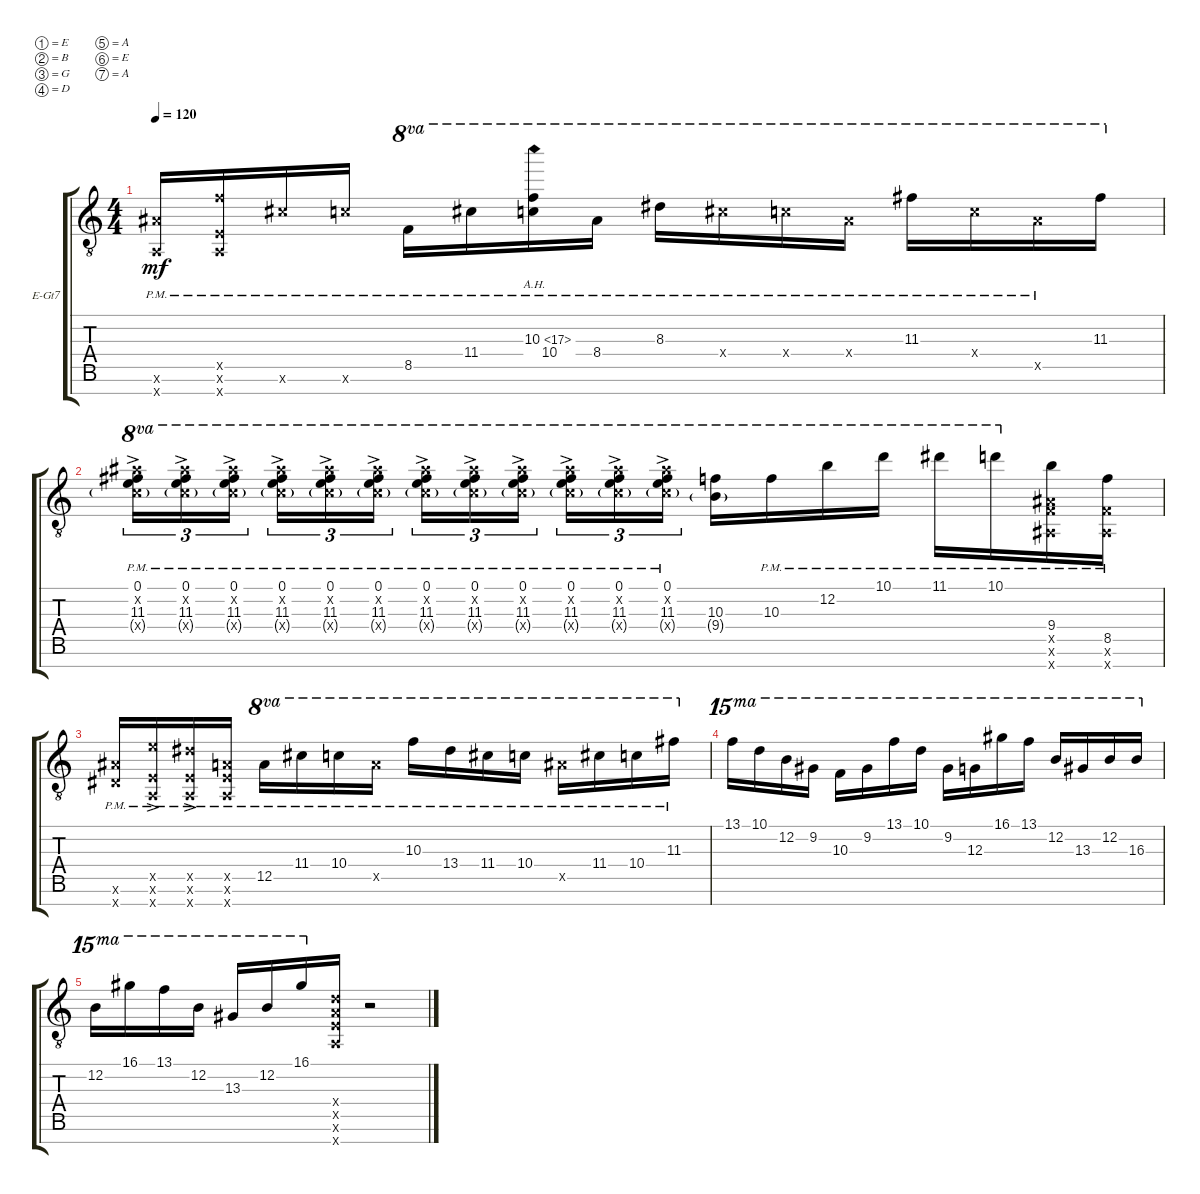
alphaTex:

\defaultSystemsLayout 4
\bracketExtendMode groupsimilarinstruments
\firstSystemTrackNameOrientation horizontal
\otherSystemsTrackNameOrientation horizontal
\track ("Electric Guitar" "E-Gt7") {instrument distortionguitar}
\staff {score tabs}
\tuning (E4 B3 G3 D3 A2 E2 A1)
\ts (4 4)
\tempo 120
\clef g2
\ottava 8vb
\ks c
(6.6{pm x} 0.7{pm x}).16{dy mf} (8.5{pm x} 0.7{pm x} 0.6{pm x}).16 9.6{pm x}.16 8.6{pm x}.16 8.5{pm}.16{ot 8va} 11.4{pm}.16{ot 8va} (10.3{ah 7} 10.4{pm}).16{ot 8va} 8.4{pm}.16{ot 8va} 8.3{pm}.16{ot 8va} 11.4{pm x}.16{ot 8va} 10.4{pm x}.16{ot 8va} 8.4{pm x}.16{ot 8va} 11.3{pm}.16{ot 8va} 10.4{pm x}.16{ot 8va} 13.5{pm x}.16{ot 8va} 11.3.16{ot 8va} |
(11.3{ac pm} 10.4{g pm x} 0.1{pm} 11.2{pm x}).16{tu (3 2) ot 8va} (11.3{ac pm} 10.4{g pm x} 0.1{pm} 11.2{pm x}).16{tu (3 2) ot 8va} (11.3{ac pm} 10.4{g pm x} 0.1{pm} 11.2{pm x}).16{tu (3 2) ot 8va} (11.3{ac pm} 10.4{g pm x} 0.1{pm} 11.2{pm x}).16{tu (3 2) ot 8va} (11.3{ac pm} 10.4{g pm x} 0.1{pm} 11.2{pm x}).16{tu (3 2) ot 8va} (11.3{ac pm} 10.4{g pm x} 0.1{pm} 11.2{pm x}).16{tu (3 2) ot 8va} (11.3{ac pm} 10.4{g pm x} 0.1{pm} 11.2{pm x}).16{tu (3 2) ot 8va} (11.3{ac pm} 10.4{g pm x} 0.1{pm} 11.2{pm x}).16{tu (3 2) ot 8va} (11.3{ac pm} 10.4{g pm x} 0.1{pm} 11.2{pm x}).16{tu (3 2) ot 8va} (11.3{ac pm} 10.4{g pm x} 0.1{pm} 11.2{pm x}).16{tu (3 2) ot 8va} (11.3{ac pm} 10.4{g pm x} 0.1{pm} 11.2{pm x}).16{tu (3 2) ot 8va} (11.3{ac pm} 10.4{g pm x} 0.1{pm} 11.2{pm x}).16{tu (3 2) ot 8va} (10.3 9.4{g}).16{ot 8va} 10.3{pm}.16{ot 8va} 12.2{pm}.16{ot 8va} 10.1{pm}.16{ot 8va} 11.1{pm}.16{ot 8va} 10.1{pm}.16{ot 8va} (1.5{pm x} 1.6{pm x} 1.7{pm x} 9.4).16 (1.6{pm x} 1.7{pm x} 8.5).16 |
\scale
0.427777 (6.7{pm x} 6.6{pm x}).16 (7.5{ac x} 0.6{pm x} 0.7{pm x}).16 (6.5{ac x} 0.6{pm x} 0.7{pm x}).16 (0.7{pm x} 0.6{pm x} 0.5{pm x}).16 12.5{pm}.16{ot 8va} 11.4{pm}.16{ot 8va} 10.4{pm}.16{ot 8va} 12.5{pm x}.16{ot 8va} 10.3{pm}.16{ot 8va} 13.4{pm}.16{ot 8va} 11.4{pm}.16{ot 8va} 10.4{pm}.16{ot 8va} 13.5{pm x}.16{ot 8va} 11.4{pm}.16{ot 8va} 10.4{pm}.16{ot 8va} 11.3{pm}.16{ot 8va} |
\scale
0.330777 13.1.16{ot 15ma} 10.1.16{ot 15ma} 12.2.16{ot 15ma} 9.2.16{ot 15ma} 10.3.16{ot 15ma} 9.2.16{ot 15ma} 13.1.16{ot 15ma} 10.1.16{ot 15ma} 9.2.16{ot 15ma} 12.3.16{ot 15ma} 16.1.16{ot 15ma} 13.1.16{ot 15ma} 12.2.16{ot 15ma} 13.3.16{ot 15ma} 12.2.16{ot 15ma} 16.3.16{ot 15ma} |
\scale
0.241413 12.2.16{ot 15ma} 16.1.16{ot 15ma} 13.1.16{ot 15ma} 12.2.16{ot 15ma} 13.3.16{ot 15ma} 12.2.16{ot 15ma} 16.1.16{ot 15ma} (0.7{x} 0.5{x} 0.6{x} 0.4{x}).16 r.2
